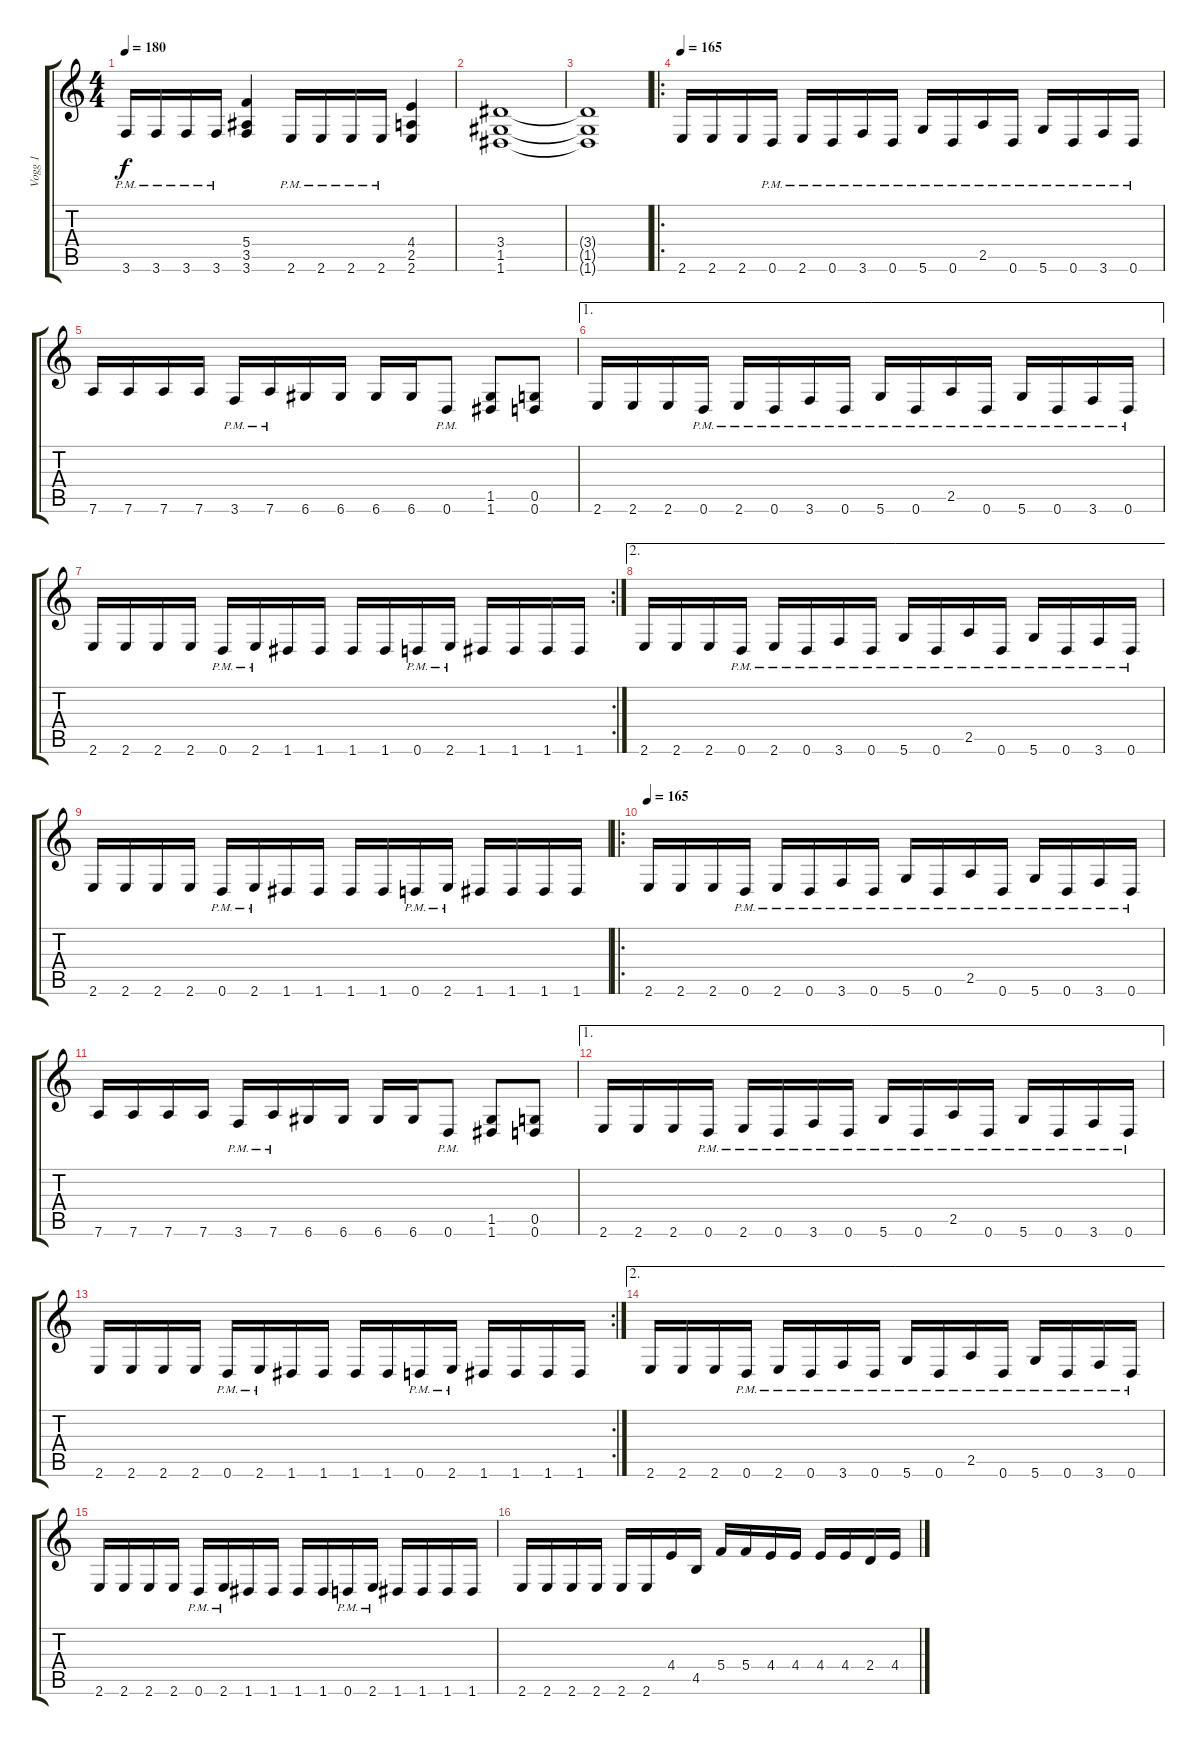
\track ("Vogg 1" "Vogg 1") {instrument distortionguitar}
\staff {score tabs}
\tuning (D4 A3 F3 C3 G2 D2) {hide}
\ts (4 4)
\tempo 180
\clef g2
\ks c
3.6{pm}.16{dy f} 3.6{pm}.16 3.6{pm}.16 3.6{pm}.16 (5.4 3.5 3.6).4 2.6{pm}.16 2.6{pm}.16 2.6{pm}.16 2.6{pm}.16 (4.4 2.5 2.6).4 |
(3.4 1.5 1.6).1 |
(3.4{t} 1.5{t} 1.6{t}).1 |
\ro
\tempo 165
2.6.16 2.6.16 2.6.16 0.6{pm}.16 2.6{pm}.16 0.6{pm}.16 3.6{pm}.16 0.6{pm}.16 5.6{pm}.16 0.6{pm}.16 2.5{pm}.16 0.6{pm}.16 5.6{pm}.16 0.6{pm}.16 3.6{pm}.16 0.6{pm}.16 |
7.6.16 7.6.16 7.6.16 7.6.16 3.6{pm}.16 7.6{pm}.16 6.6.16 6.6.16 6.6.16 6.6.16 0.6{pm}.8 (1.5 1.6).8 (0.5 0.6).8 |
\ae 1
2.6.16 2.6.16 2.6.16 0.6{pm}.16 2.6{pm}.16 0.6{pm}.16 3.6{pm}.16 0.6{pm}.16 5.6{pm}.16 0.6{pm}.16 2.5{pm}.16 0.6{pm}.16 5.6{pm}.16 0.6{pm}.16 3.6{pm}.16 0.6{pm}.16 |
\rc 2
2.6.16 2.6.16 2.6.16 2.6.16 0.6{pm}.16 2.6{pm}.16 1.6.16 1.6.16 1.6.16 1.6.16 0.6{pm}.16 2.6{pm}.16 1.6.16 1.6.16 1.6.16 1.6.16 |
\ae 2
2.6.16 2.6.16 2.6.16 0.6{pm}.16 2.6{pm}.16 0.6{pm}.16 3.6{pm}.16 0.6{pm}.16 5.6{pm}.16 0.6{pm}.16 2.5{pm}.16 0.6{pm}.16 5.6{pm}.16 0.6{pm}.16 3.6{pm}.16 0.6{pm}.16 |
2.6.16 2.6.16 2.6.16 2.6.16 0.6{pm}.16 2.6{pm}.16 1.6.16 1.6.16 1.6.16 1.6.16 0.6{pm}.16 2.6{pm}.16 1.6.16 1.6.16 1.6.16 1.6.16 |
\ro
\tempo 165
2.6.16 2.6.16 2.6.16 0.6{pm}.16 2.6{pm}.16 0.6{pm}.16 3.6{pm}.16 0.6{pm}.16 5.6{pm}.16 0.6{pm}.16 2.5{pm}.16 0.6{pm}.16 5.6{pm}.16 0.6{pm}.16 3.6{pm}.16 0.6{pm}.16 |
7.6.16 7.6.16 7.6.16 7.6.16 3.6{pm}.16 7.6{pm}.16 6.6.16 6.6.16 6.6.16 6.6.16 0.6{pm}.8 (1.5 1.6).8 (0.5 0.6).8 |
\ae 1
2.6.16 2.6.16 2.6.16 0.6{pm}.16 2.6{pm}.16 0.6{pm}.16 3.6{pm}.16 0.6{pm}.16 5.6{pm}.16 0.6{pm}.16 2.5{pm}.16 0.6{pm}.16 5.6{pm}.16 0.6{pm}.16 3.6{pm}.16 0.6{pm}.16 |
\rc 2
2.6.16 2.6.16 2.6.16 2.6.16 0.6{pm}.16 2.6{pm}.16 1.6.16 1.6.16 1.6.16 1.6.16 0.6{pm}.16 2.6{pm}.16 1.6.16 1.6.16 1.6.16 1.6.16 |
\ae 2
2.6.16 2.6.16 2.6.16 0.6{pm}.16 2.6{pm}.16 0.6{pm}.16 3.6{pm}.16 0.6{pm}.16 5.6{pm}.16 0.6{pm}.16 2.5{pm}.16 0.6{pm}.16 5.6{pm}.16 0.6{pm}.16 3.6{pm}.16 0.6{pm}.16 |
2.6.16 2.6.16 2.6.16 2.6.16 0.6{pm}.16 2.6{pm}.16 1.6.16 1.6.16 1.6.16 1.6.16 0.6{pm}.16 2.6{pm}.16 1.6.16 1.6.16 1.6.16 1.6.16 |
2.6.16 2.6.16 2.6.16 2.6.16 2.6.16 2.6.16 4.4.16 4.5.16 5.4.16 5.4.16 4.4.16 4.4.16 4.4.16 4.4.16 2.4.16 4.4.16
